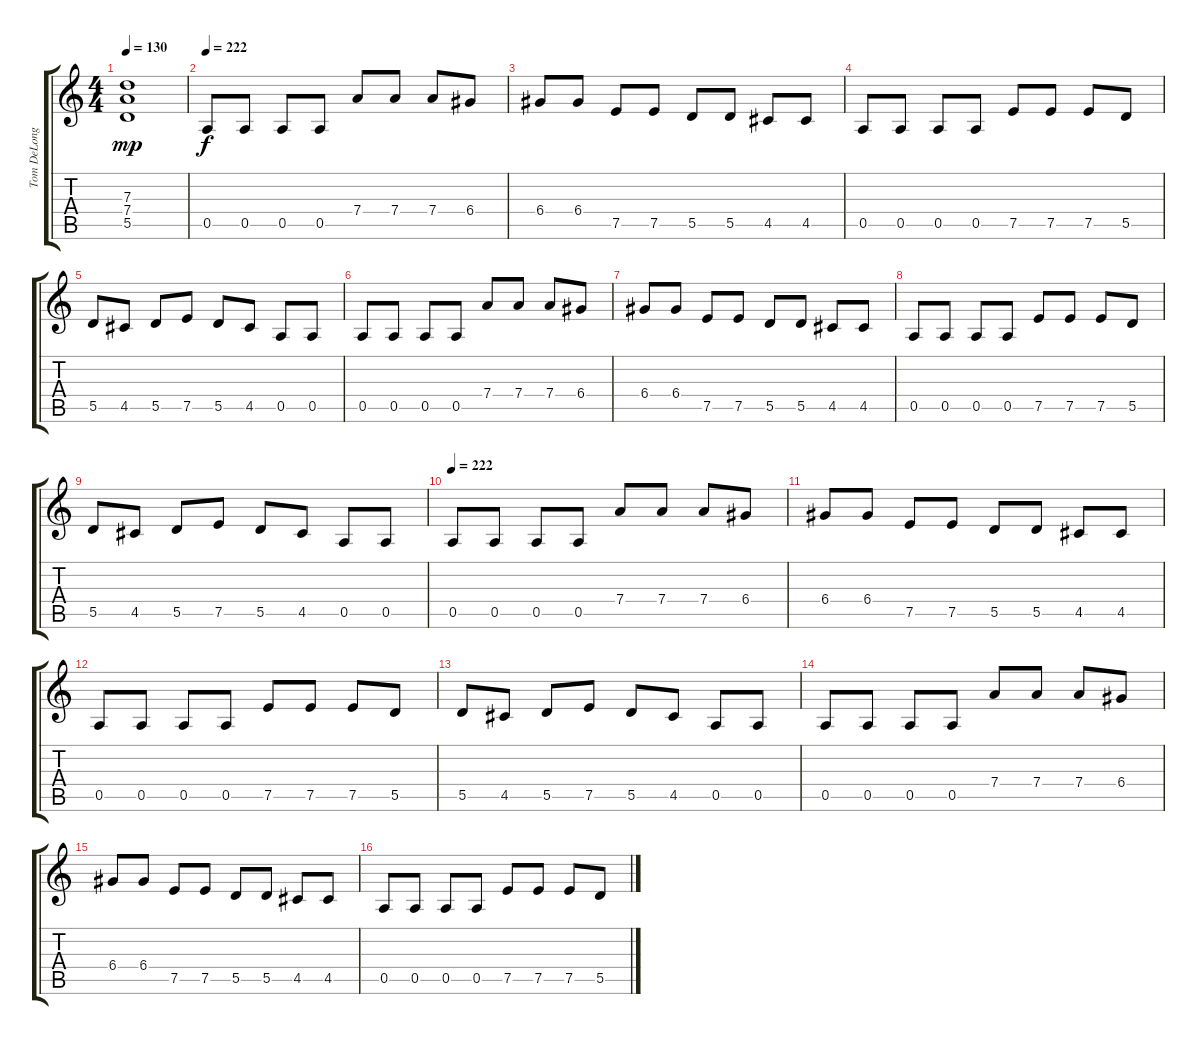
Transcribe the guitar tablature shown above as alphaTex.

\track ("Tom DeLonge - Guitarra/Guitar" "Tom DeLong") {instrument overdrivenguitar}
\staff {score tabs}
\tuning (E4 B3 G3 D3 A2 E2) {hide}
\ts (4 4)
\tempo 130
\clef g2
\ks c
(7.3 7.4 5.5).1{dy mp} |
\tempo 222
0.5.8{dy f} 0.5.8 0.5.8 0.5.8 7.4.8 7.4.8 7.4.8 6.4.8 |
6.4.8 6.4.8 7.5.8 7.5.8 5.5.8 5.5.8 4.5.8 4.5.8 |
0.5.8 0.5.8 0.5.8 0.5.8 7.5.8 7.5.8 7.5.8 5.5.8 |
5.5.8 4.5.8 5.5.8 7.5.8 5.5.8 4.5.8 0.5.8 0.5.8 |
0.5.8 0.5.8 0.5.8 0.5.8 7.4.8 7.4.8 7.4.8 6.4.8 |
6.4.8 6.4.8 7.5.8 7.5.8 5.5.8 5.5.8 4.5.8 4.5.8 |
0.5.8 0.5.8 0.5.8 0.5.8 7.5.8 7.5.8 7.5.8 5.5.8 |
5.5.8 4.5.8 5.5.8 7.5.8 5.5.8 4.5.8 0.5.8 0.5.8 |
\tempo 222
0.5.8 0.5.8 0.5.8 0.5.8 7.4.8 7.4.8 7.4.8 6.4.8 |
6.4.8 6.4.8 7.5.8 7.5.8 5.5.8 5.5.8 4.5.8 4.5.8 |
0.5.8 0.5.8 0.5.8 0.5.8 7.5.8 7.5.8 7.5.8 5.5.8 |
5.5.8 4.5.8 5.5.8 7.5.8 5.5.8 4.5.8 0.5.8 0.5.8 |
0.5.8 0.5.8 0.5.8 0.5.8 7.4.8 7.4.8 7.4.8 6.4.8 |
6.4.8 6.4.8 7.5.8 7.5.8 5.5.8 5.5.8 4.5.8 4.5.8 |
0.5.8 0.5.8 0.5.8 0.5.8 7.5.8 7.5.8 7.5.8 5.5.8
